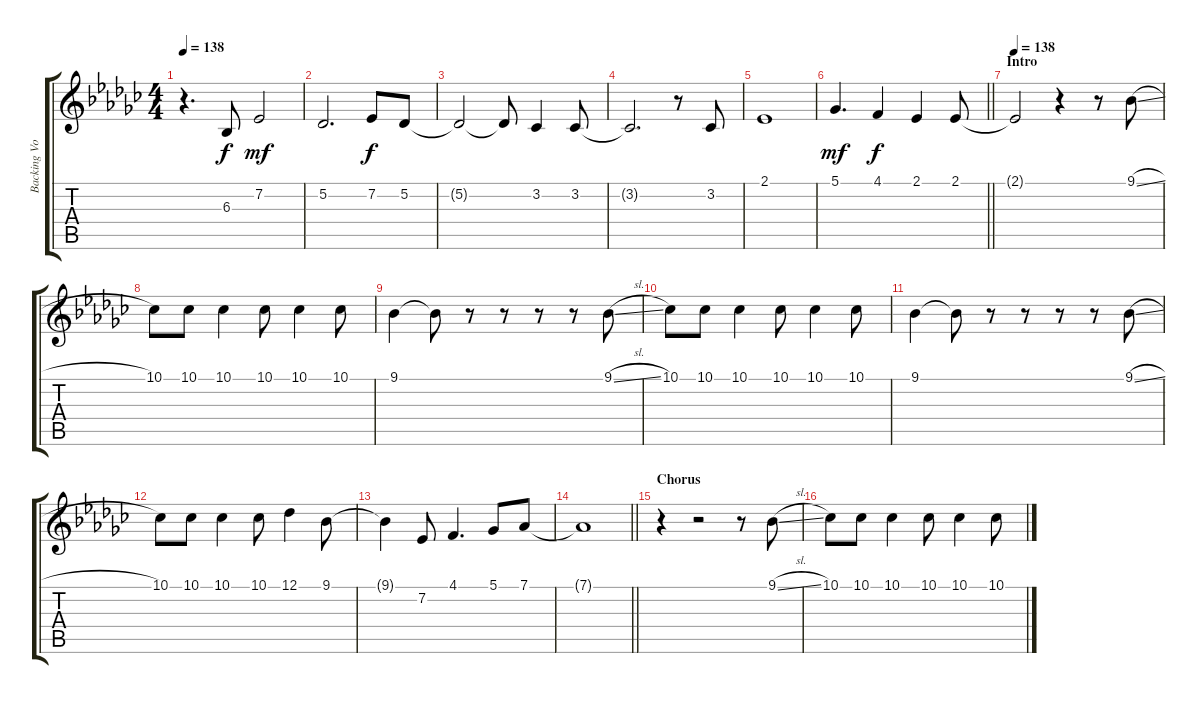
\track ("Backing Vocals" "Backing Vo") {instrument cello}
\staff {score tabs}
\tuning (Db4 Ab3 E3 B2 Gb2 C2) {hide}
\ts (4 4)
\tempo 138
\clef g2
\ks gb
r.4{d dy f} 6.3.8 7.2.2{dy mf} |
5.2.2{d} 7.2.8{dy f} 5.2.8 |
5.2{t}.2 5.2{t}.8 3.2.4 3.2.8 |
3.2{t}.2{d} r.8 3.2.8 |
2.1.1 |
\barLineRight lightlight
5.1.4{d dy mf} 4.1.4{dy f} 2.1.4 2.1.8 |
\section ("" "Intro")
\tempo 138
2.1{t}.2 r.4 r.8 9.1{sl}.8 |
10.1.8 10.1.8 10.1.4 10.1.8 10.1.4 10.1.8 |
9.1.4 9.1{t}.8 r.8 r.8 r.8 r.8 9.1{sl}.8 |
10.1.8 10.1.8 10.1.4 10.1.8 10.1.4 10.1.8 |
9.1.4 9.1{t}.8 r.8 r.8 r.8 r.8 9.1{sl}.8 |
10.1.8 10.1.8 10.1.4 10.1.8 12.1.4 9.1.8 |
9.1{t}.4 7.2.8 4.1.4{d} 5.1.8 7.1.8 |
\barLineRight lightlight
7.1{t}.1 |
\section ("" "Chorus")
r.4 r.2 r.8 9.1{sl}.8 |
10.1.8 10.1.8 10.1.4 10.1.8 10.1.4 10.1.8
